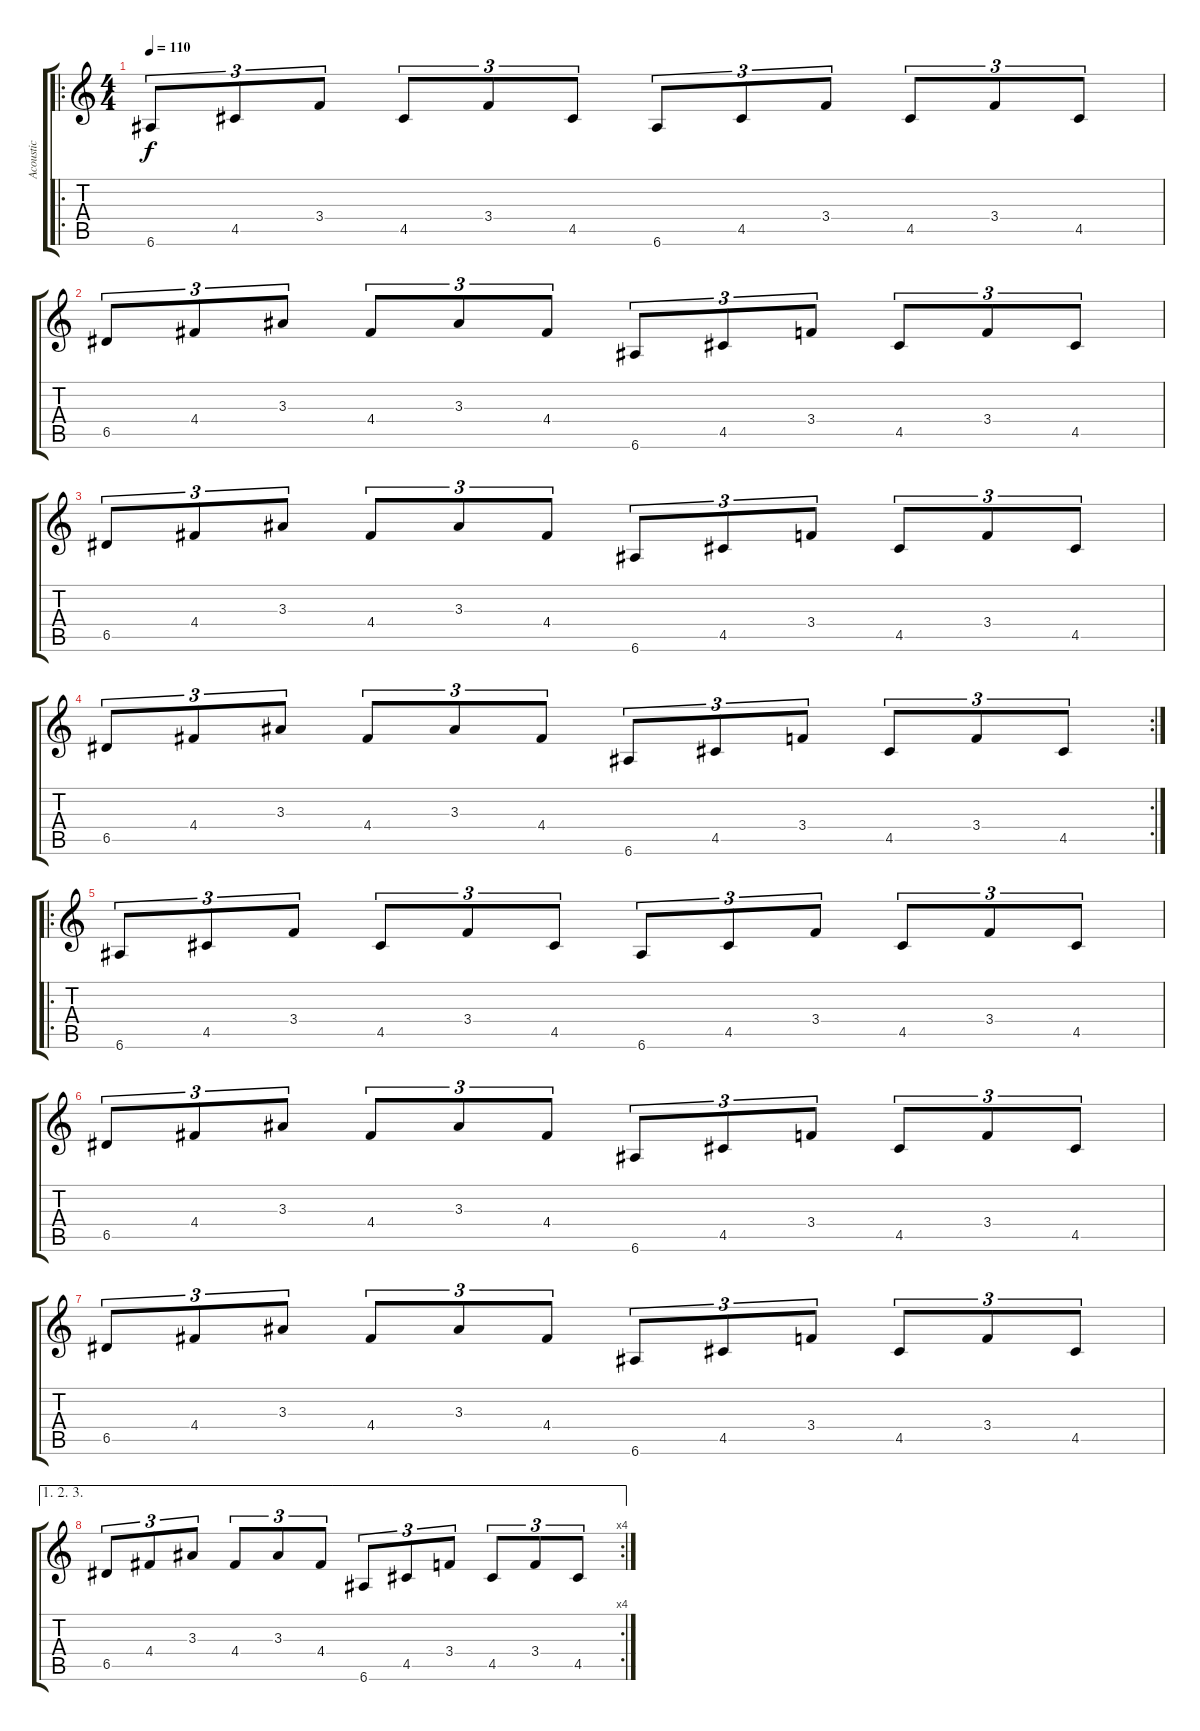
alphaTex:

\track ("Acoustic" "Acoustic") {instrument acousticguitarnylon}
\staff {score tabs}
\tuning (E4 B3 G3 D3 A2 E2) {hide}
\ro
\ts (4 4)
\tempo 110
\clef g2
\ks c
6.6.8{tu (3 2) dy f} 4.5.8{tu (3 2)} 3.4.8{tu (3 2)} 4.5.8{tu (3 2)} 3.4.8{tu (3 2)} 4.5.8{tu (3 2)} 6.6.8{tu (3 2)} 4.5.8{tu (3 2)} 3.4.8{tu (3 2)} 4.5.8{tu (3 2)} 3.4.8{tu (3 2)} 4.5.8{tu (3 2)} |
6.5.8{tu (3 2)} 4.4.8{tu (3 2)} 3.3.8{tu (3 2)} 4.4.8{tu (3 2)} 3.3.8{tu (3 2)} 4.4.8{tu (3 2)} 6.6.8{tu (3 2)} 4.5.8{tu (3 2)} 3.4.8{tu (3 2)} 4.5.8{tu (3 2)} 3.4.8{tu (3 2)} 4.5.8{tu (3 2)} |
6.5.8{tu (3 2)} 4.4.8{tu (3 2)} 3.3.8{tu (3 2)} 4.4.8{tu (3 2)} 3.3.8{tu (3 2)} 4.4.8{tu (3 2)} 6.6.8{tu (3 2)} 4.5.8{tu (3 2)} 3.4.8{tu (3 2)} 4.5.8{tu (3 2)} 3.4.8{tu (3 2)} 4.5.8{tu (3 2)} |
\rc 2
6.5.8{tu (3 2)} 4.4.8{tu (3 2)} 3.3.8{tu (3 2)} 4.4.8{tu (3 2)} 3.3.8{tu (3 2)} 4.4.8{tu (3 2)} 6.6.8{tu (3 2)} 4.5.8{tu (3 2)} 3.4.8{tu (3 2)} 4.5.8{tu (3 2)} 3.4.8{tu (3 2)} 4.5.8{tu (3 2)} |
\ro
6.6.8{tu (3 2)} 4.5.8{tu (3 2)} 3.4.8{tu (3 2)} 4.5.8{tu (3 2)} 3.4.8{tu (3 2)} 4.5.8{tu (3 2)} 6.6.8{tu (3 2)} 4.5.8{tu (3 2)} 3.4.8{tu (3 2)} 4.5.8{tu (3 2)} 3.4.8{tu (3 2)} 4.5.8{tu (3 2)} |
6.5.8{tu (3 2)} 4.4.8{tu (3 2)} 3.3.8{tu (3 2)} 4.4.8{tu (3 2)} 3.3.8{tu (3 2)} 4.4.8{tu (3 2)} 6.6.8{tu (3 2)} 4.5.8{tu (3 2)} 3.4.8{tu (3 2)} 4.5.8{tu (3 2)} 3.4.8{tu (3 2)} 4.5.8{tu (3 2)} |
6.5.8{tu (3 2)} 4.4.8{tu (3 2)} 3.3.8{tu (3 2)} 4.4.8{tu (3 2)} 3.3.8{tu (3 2)} 4.4.8{tu (3 2)} 6.6.8{tu (3 2)} 4.5.8{tu (3 2)} 3.4.8{tu (3 2)} 4.5.8{tu (3 2)} 3.4.8{tu (3 2)} 4.5.8{tu (3 2)} |
\ae (1 2 3)
\rc 4
6.5.8{tu (3 2)} 4.4.8{tu (3 2)} 3.3.8{tu (3 2)} 4.4.8{tu (3 2)} 3.3.8{tu (3 2)} 4.4.8{tu (3 2)} 6.6.8{tu (3 2)} 4.5.8{tu (3 2)} 3.4.8{tu (3 2)} 4.5.8{tu (3 2)} 3.4.8{tu (3 2)} 4.5.8{tu (3 2)}
